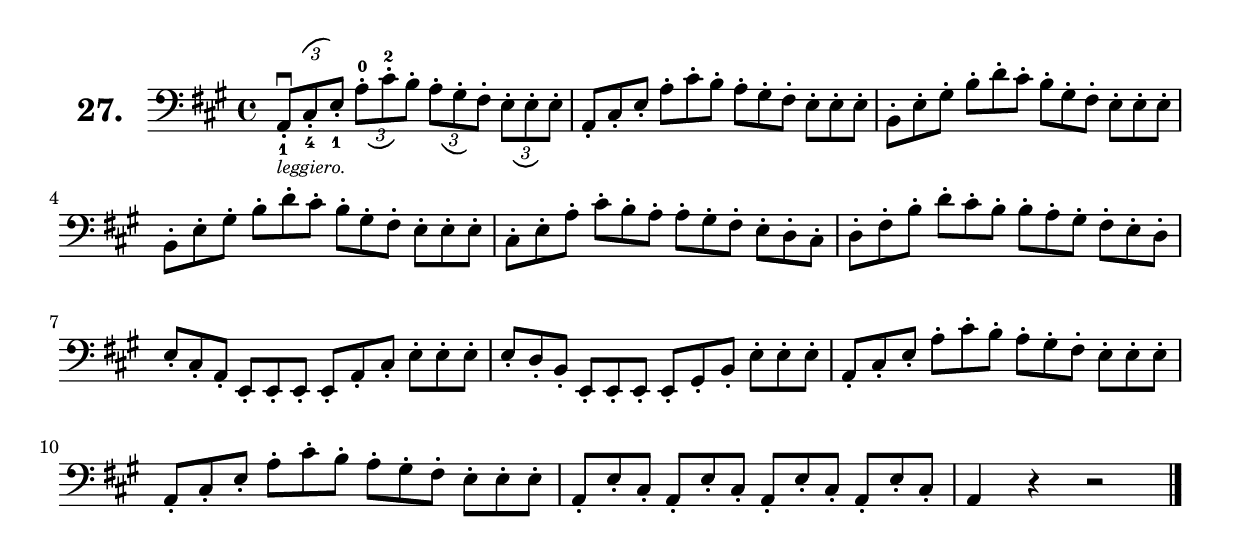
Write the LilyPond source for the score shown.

\version "2.18.2"

\include "../global-files/tuplet-bow.ily"

\score {
  \new StaffGroup = "" \with {
    instrumentName = \markup { \bold \huge { \larger "27." }}
  }
  <<
    \new Staff = "celloI"
    \relative c {
      \clef bass
      \key a \major
      \time 4/4

      \tuplet 3/2 4 {
        a8\downbow_1-._\markup \tiny \italic { "leggiero." }
          cis_4-. e_1-. a-0-. cis-2-. b-. a-. gis-. fis-. e-. e-. e-. | %01
  
        \omit TupletNumber
        \override TupletBracket.stencil = ##f
        a,-. cis-. e-. a-. cis-. b-. a-. gis-. fis-. e-. e-. e-.      | %02
        b-. e-. gis-. b-. d-. cis-. b-. gis-. fis-. e-. e-. e-.       | %03
        b-. e-. gis-. b-. d-. cis-. b-. gis-. fis-. e-. e-. e-.       | %04
        cis-. e-. a-. cis-. b-. a-. a-. gis-. fis-. e-. d-. cis-.     | %05
        d-. fis-. b-. d-. cis-. b-. b-. a-. gis-. fis-. e-. d-.       | %06
        e-. cis-. a-. e-. e-. e-. e-. a-. cis-. e-. e-. e-.           | %07
        e-. d-. b-. e,-. e-. e-. e-. gis-. b-. e-. e-. e-.            | %08
        a,-. cis-. e-. a-. cis-. b-. a-. gis-. fis-. e-. e-. e-.      | %09
        a,-. cis-. e-. a-. cis-. b-. a-. gis-. fis-. e-. e-. e-.      | %10
        a,-. e'-. cis-. a-. e'-. cis-. a-. e'-. cis-. a-. e'-. cis-.  | %11
      }
      a4 r r2 \bar "|."                                               | %12

    }
  >>
  \layout {
    \printTupletBow
  }
  \midi {}
  \header {
    composer = "Sebastian Lee"
    %opus = "Op. 70"
  }
}
